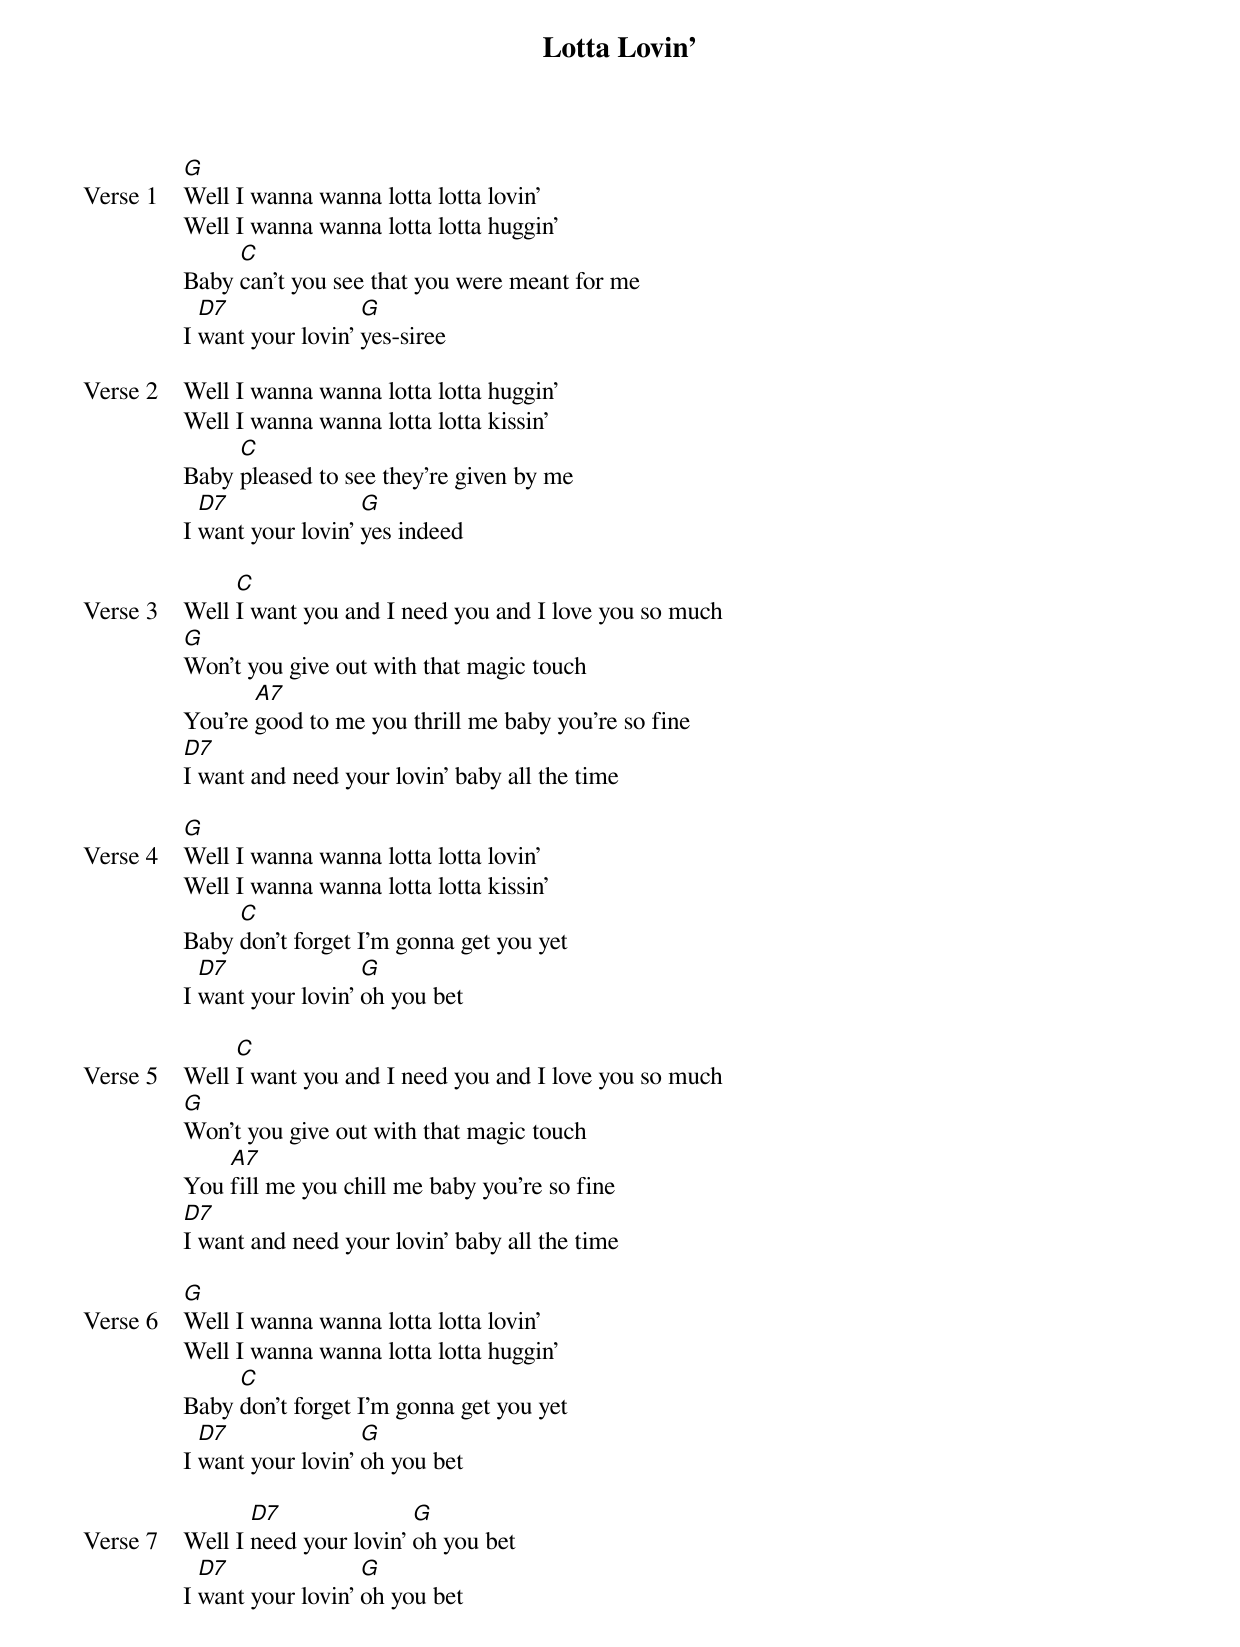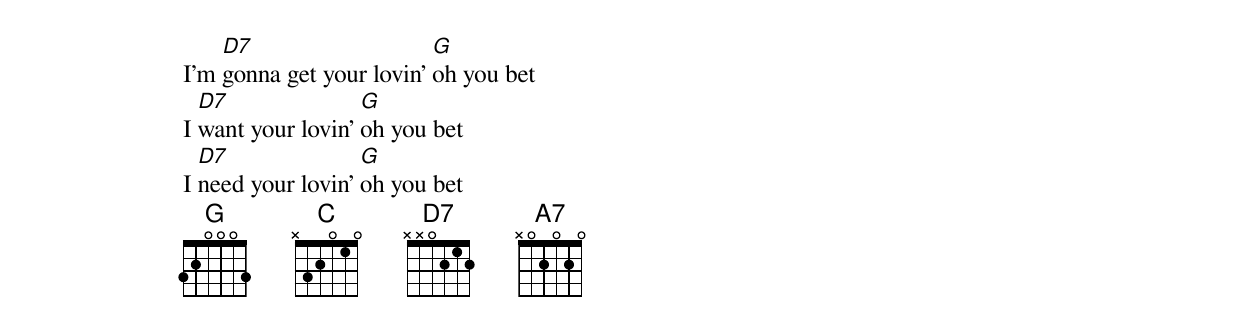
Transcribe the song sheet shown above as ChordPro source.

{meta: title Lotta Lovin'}
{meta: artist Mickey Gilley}
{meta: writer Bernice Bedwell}

{start_of_verse: Verse 1}
[G]Well I wanna wanna lotta lotta lovin’
Well I wanna wanna lotta lotta huggin’
Baby [C]can’t you see that you were meant for me
I [D7]want your lovin’ [G]yes-siree
{end_of_verse}

{start_of_verse: Verse 2}
Well I wanna wanna lotta lotta huggin’
Well I wanna wanna lotta lotta kissin’
Baby [C]pleased to see they’re given by me
I [D7]want your lovin’ [G]yes indeed
{end_of_verse}

{start_of_verse: Verse 3}
Well [C]I want you and I need you and I love you so much
[G]Won’t you give out with that magic touch
You’re [A7]good to me you thrill me baby you’re so fine
[D7]I want and need your lovin’ baby all the time
{end_of_verse}

{start_of_verse: Verse 4}
[G]Well I wanna wanna lotta lotta lovin’
Well I wanna wanna lotta lotta kissin’
Baby [C]don’t forget I’m gonna get you yet
I [D7]want your lovin’ [G]oh you bet
{end_of_verse}

{start_of_verse: Verse 5}
Well [C]I want you and I need you and I love you so much
[G]Won’t you give out with that magic touch
You [A7]fill me you chill me baby you’re so fine
[D7]I want and need your lovin’ baby all the time
{end_of_verse}

{start_of_verse: Verse 6}
[G]Well I wanna wanna lotta lotta lovin’
Well I wanna wanna lotta lotta huggin’
Baby [C]don’t forget I’m gonna get you yet
I [D7]want your lovin’ [G]oh you bet
{end_of_verse}

{start_of_verse: Verse 7}
Well I [D7]need your lovin’ [G]oh you bet
I [D7]want your lovin’ [G]oh you bet
I’m [D7]gonna get your lovin’ [G]oh you bet
I [D7]want your lovin’ [G]oh you bet
I [D7]need your lovin’ [G]oh you bet
{end_of_verse}
